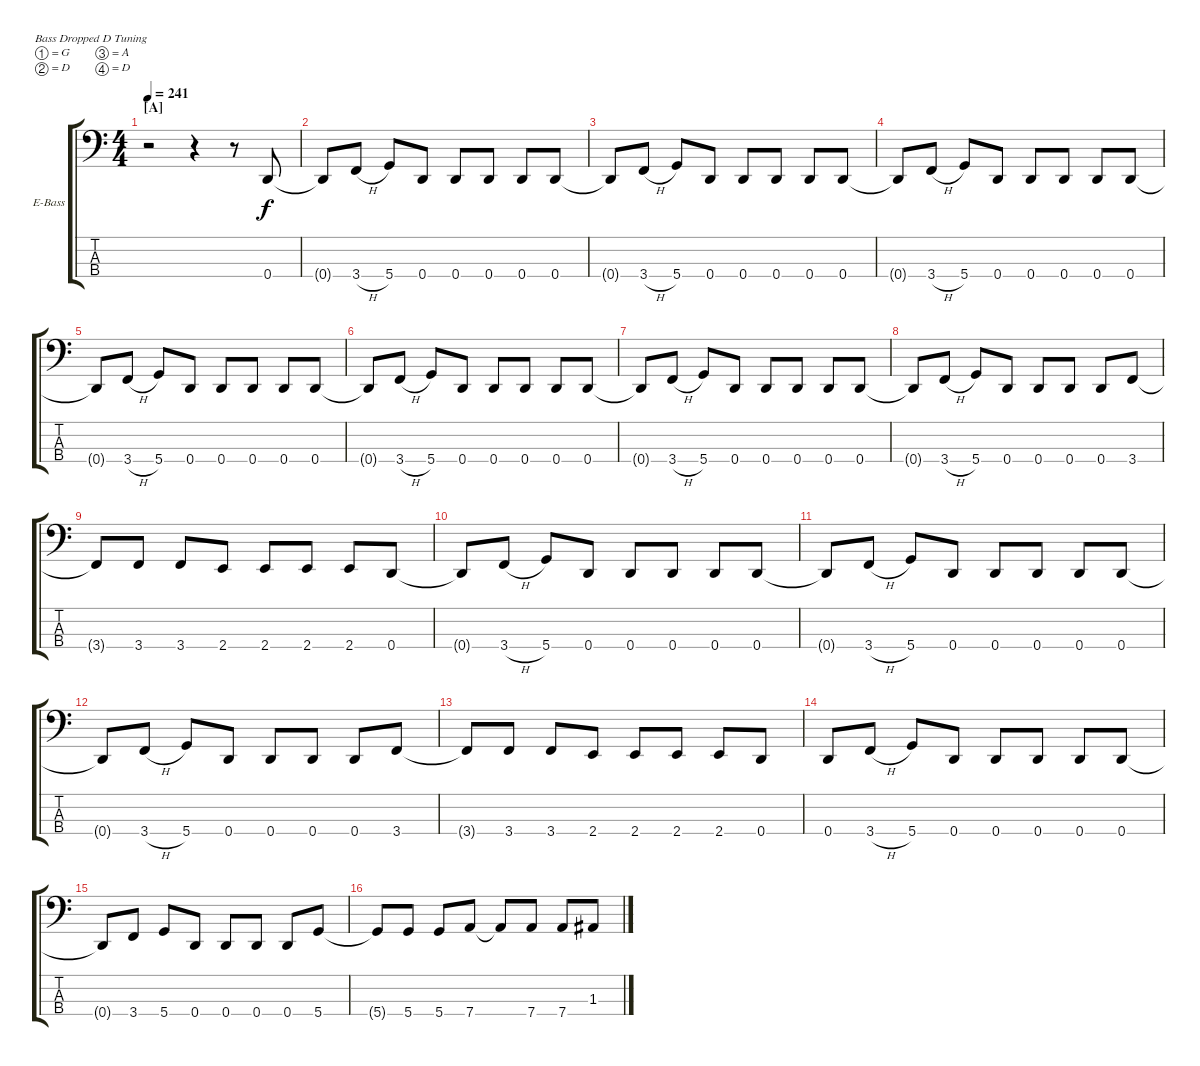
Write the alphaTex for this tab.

\defaultSystemsLayout 4
\bracketExtendMode groupsimilarinstruments
\firstSystemTrackNameOrientation horizontal
\otherSystemsTrackNameOrientation horizontal
\track ("Electric Bass (Pick)" "E-Bass") {instrument electricbassfinger}
\staff {score tabs}
\tuning (G2 D2 A1 D1)
\ts (4 4)
\section ("A" "")
\tempo 241
\clef f4
\ks c
r.2{dy f instrument electricbassfinger} r.4 r.8 0.4.8 |
0.4{t}.8 3.4{h}.8 5.4.8 0.4.8 0.4.8 0.4.8 0.4.8 0.4.8 |
0.4{t}.8 3.4{h}.8 5.4.8 0.4.8 0.4.8 0.4.8 0.4.8 0.4.8 |
0.4{t}.8 3.4{h}.8 5.4.8 0.4.8 0.4.8 0.4.8 0.4.8 0.4.8 |
0.4{t}.8 3.4{h}.8 5.4.8 0.4.8 0.4.8 0.4.8 0.4.8 0.4.8 |
0.4{t}.8 3.4{h}.8 5.4.8 0.4.8 0.4.8 0.4.8 0.4.8 0.4.8 |
0.4{t}.8 3.4{h}.8 5.4.8 0.4.8 0.4.8 0.4.8 0.4.8 0.4.8 |
0.4{t}.8 3.4{h}.8 5.4.8 0.4.8 0.4.8 0.4.8 0.4.8 3.4.8 |
3.4{t}.8 3.4.8 3.4.8 2.4.8 2.4.8 2.4.8 2.4.8 0.4.8 |
0.4{t}.8 3.4{h}.8 5.4.8 0.4.8 0.4.8 0.4.8 0.4.8 0.4.8 |
0.4{t}.8 3.4{h}.8 5.4.8 0.4.8 0.4.8 0.4.8 0.4.8 0.4.8 |
0.4{t}.8 3.4{h}.8 5.4.8 0.4.8 0.4.8 0.4.8 0.4.8 3.4.8 |
3.4{t}.8 3.4.8 3.4.8 2.4.8 2.4.8 2.4.8 2.4.8 0.4.8 |
0.4.8 3.4{h}.8 5.4.8 0.4.8 0.4.8 0.4.8 0.4.8 0.4.8 |
0.4{t}.8 3.4.8 5.4.8 0.4.8 0.4.8 0.4.8 0.4.8 5.4.8 |
5.4{t}.8 5.4.8 5.4.8 7.4.8 7.4{t}.8 7.4.8 7.4.8 1.3.8
